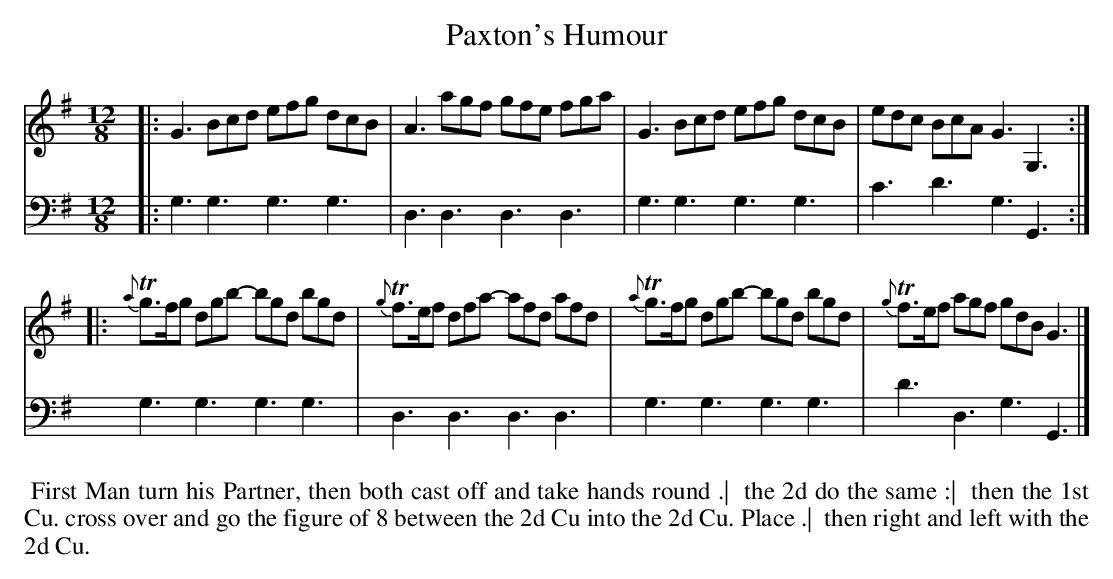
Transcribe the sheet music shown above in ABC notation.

X:1
T: Paxton's Humour
M: 12/8
L: 1/8
K: G
V: 1
|:\
G3 Bcd efg dcB | A3 agf gfe fga |\
G3 Bcd efg dcB | edc BcA G3 G,3 :|
|:\
{a}Tg>fg dgb- bgd bgd | {g}Tf>ef dfa- afd afd |\
{a}Tg>fg dgb- bgd bgd | {g}Tf>ef agf gdB G3 |]
V: 2 clef=bass middle=d
|:\
g3 g3 g3 g3 | d3 d3 d3 d3 | g3 g3 g3 g3 | c'3 d'3 g3 G3 :|
g3 g3 g3 g3 | d3 d3 d3 d3 | g3 g3 g3 g3 | d'3 d3 g3 G3 |]
